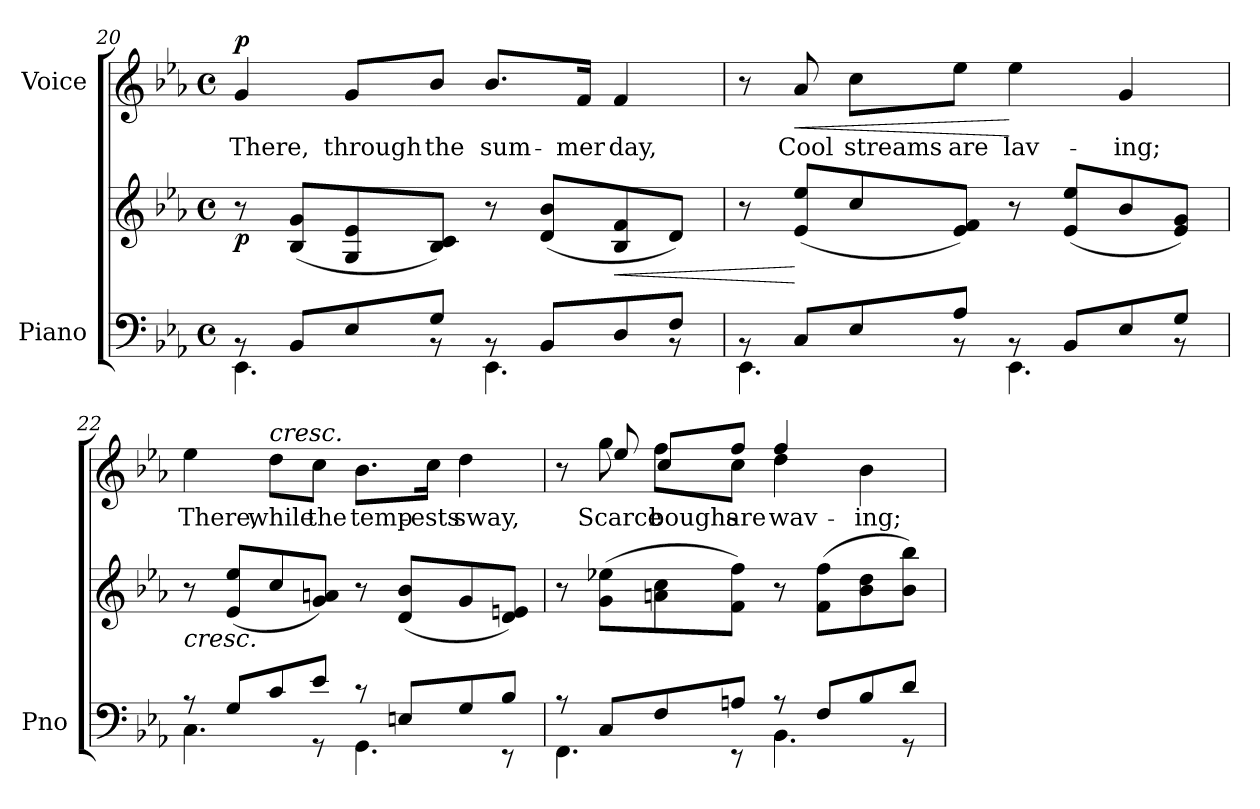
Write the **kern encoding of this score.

**kern	**kern	**dynam	**kern	**text	**dynam
*part2	*part2	*part2	*part1	*part1	*part1
*staff3	*staff2	*staff2/3	*staff1	*staff1	*staff1
*I"Piano	*	*	*I"Voice	*	*
*I'Pno	*	*	*	*	*
*clefF4	*clefG2	*	*clefG2	*	*
*k[b-e-a-]	*k[b-e-a-]	*	*k[b-e-a-]	*	*
*M4/4	*M4/4	*	*M4/4	*	*
*met(c)	*met(c)	*	*met(c)	*	*
*MM92	*MM92	*	*MM92	*	*
=20	=20	=20	=20	=20	=20
*^	*	*	*	*	*
!	!	!	!LO:DY:b	!	!LO:LY:b	!LO:DY:a
8rBB	4.EE-\	8r	p	4g/	There,	p
8BB-/L	.	(<8B-/ 8g/L	.	.	.	.
!	!	!	!	!	!LO:LY:b	!
8E-/	.	8G/ 8e-/	.	8g/L	through	.
!	!	!	!	!	!LO:LY:b	!
8G/J	8rBB	8B-/ 8c/J)	.	8b-/J	the	.
!	!	!	!	!	!LO:LY:b	!
8rBB	4.EE-\	8r	.	8.b-/L	sum-	.
8BB-/L	.	(<8d/ 8b-/L	.	.	.	.
!	!	!	!	!	!LO:LY:b	!
.	.	.	.	16f/Jk	-mer	.
!	!	!	!LO:HP:b	!	!LO:LY:b	!
8D/	.	8B-/ 8f/	<	4f/	day,	.
8F/J	8rBB	8d/J)	.	.	.	.
=21	=21	=21	=21	=21	=21	=21
8rBB	4.EE-\	8r	.	8r	.	.
!	!	!	!	!	!LO:LY:b	!LO:HP:b
8C/L	.	(<8e-/ 8ee-/L	[	8a-/	Cool	<
!	!	!	!	!	!LO:LY:b	!
8E-/	.	8cc/	.	8cc\L	streams	.
!	!	!	!	!	!LO:LY:b	!
8A-/J	8rBB	8e-/ 8f/J)	.	8ee-\J	are	.
!	!	!	!	!	!LO:LY:b	!
8rBB	4.EE-\	8r	.	4ee-\	lav-	[
8BB-/L	.	(<8e-/ 8ee-/L	.	.	.	.
!	!	!	!	!	!LO:LY:b	!
8E-/	.	8b-/	.	4g/	-ing;	.
8G/J	8rBB	8e-/ 8g/J)	.	.	.	.
!!LO:LB:g=z
=22	=22	=22	=22	=22	=22	=22
!	!	!LO:TX:b:i:t=cresc.	!	!	!	!
!	!	!	!	!	!LO:LY:b	!
8r	4.C\	8r	.	4ee-\	There,	.
8G/L	.	(<8e-/ 8ee-/L	.	.	.	.
!	!	!	!	!LO:TX:a:i:t=cresc.	!	!
!	!	!	!	!	!LO:LY:b	!
8c/	.	8cc/	.	8dd\L	while	.
!	!	!	!	!	!LO:LY:b	!
8e-/J	8r	8g/ 8an/J)	.	8cc\J	the	.
!	!	!	!	!	!LO:LY:b	!
8r	4.GG\	8r	.	8.b-\L	temp-	.
8En/L	.	(<8d/ 8b-/L	.	.	.	.
!	!	!	!	!	!LO:LY:b	!
.	.	.	.	16cc\Jk	-ests	.
!	!	!	!	!	!LO:LY:b	!
8G/	.	8g/	.	4dd\	sway,	.
8B-/J	8r	8d/ 8en/J)	.	.	.	.
=23	=23	=23	=23	=23	=23	=23
*	*	*	*	*^	*	*
8r	4.FF\	8r	.	8r	8ryy	.	.
!	!	!	!	!	!	!LO:LY:b	!
8C/L	.	(>8g\ 8ee-X\L	.	8gg\	8ee-/	Scarce	.
!	!	!	!	!	!	!LO:LY:b	!
8F/	.	8an\ 8cc\	.	8ff\L	8cc/L	boughs	.
!	!	!	!	!	!	!LO:LY:b	!
8An/J	8r	8f\ 8ff\J)	.	8cc\J	8ff/J	are	.
!	!	!	!	!	!	!LO:LY:b	!
8r	4.BB-\	8r	.	4dd\	4ff/	wav-	.
8F/L	.	(>8f\ 8ff\L	.	.	.	.	.
!	!	!	!	!	!	!LO:LY:b	!
8B-/	.	8b-\ 8dd\	.	4b-\	4ryy	-ing;	.
8d/J	8r	8b-\ 8bb-\J)	.	.	.	.	.
*v	*v	*	*	*v	*v	*	*
=	=	=	=	=	=
*-	*-	*-	*-	*-	*-
